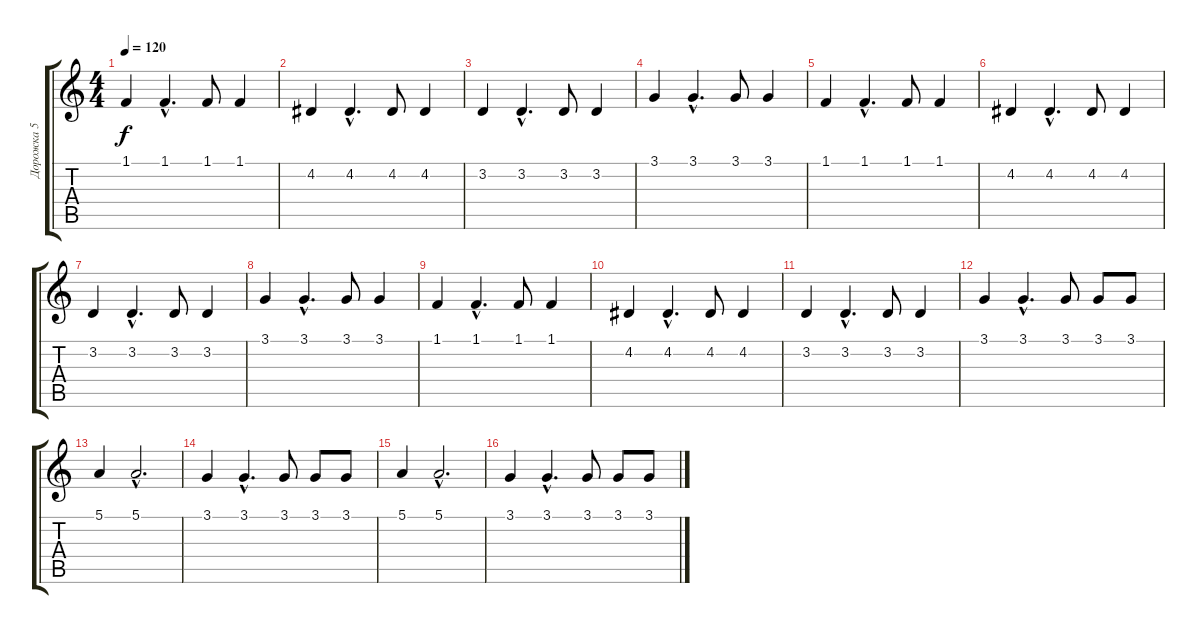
\track ("Дорожка 5" "Дорожка 5") {instrument fx5brightness}
\staff {score tabs}
\tuning (E4 B3 G3 D3 A2 E2) {hide}
\ts (4 4)
\tempo 120
\clef g2
\ks c
1.1.4{dy f} 1.1{hac}.4{d} 1.1.8 1.1.4 |
4.2.4 4.2{hac}.4{d} 4.2.8 4.2.4 |
3.2.4 3.2{hac}.4{d} 3.2.8 3.2.4 |
3.1.4 3.1{hac}.4{d} 3.1.8 3.1.4 |
1.1.4 1.1{hac}.4{d} 1.1.8 1.1.4 |
4.2.4 4.2{hac}.4{d} 4.2.8 4.2.4 |
3.2.4 3.2{hac}.4{d} 3.2.8 3.2.4 |
3.1.4 3.1{hac}.4{d} 3.1.8 3.1.4 |
1.1.4 1.1{hac}.4{d} 1.1.8 1.1.4 |
4.2.4 4.2{hac}.4{d} 4.2.8 4.2.4 |
3.2.4 3.2{hac}.4{d} 3.2.8 3.2.4 |
3.1.4 3.1{hac}.4{d} 3.1.8 3.1.8 3.1.8 |
5.1.4 5.1{hac}.2{d} |
3.1.4 3.1{hac}.4{d} 3.1.8 3.1.8 3.1.8 |
5.1.4 5.1{hac}.2{d} |
3.1.4 3.1{hac}.4{d} 3.1.8 3.1.8 3.1.8
